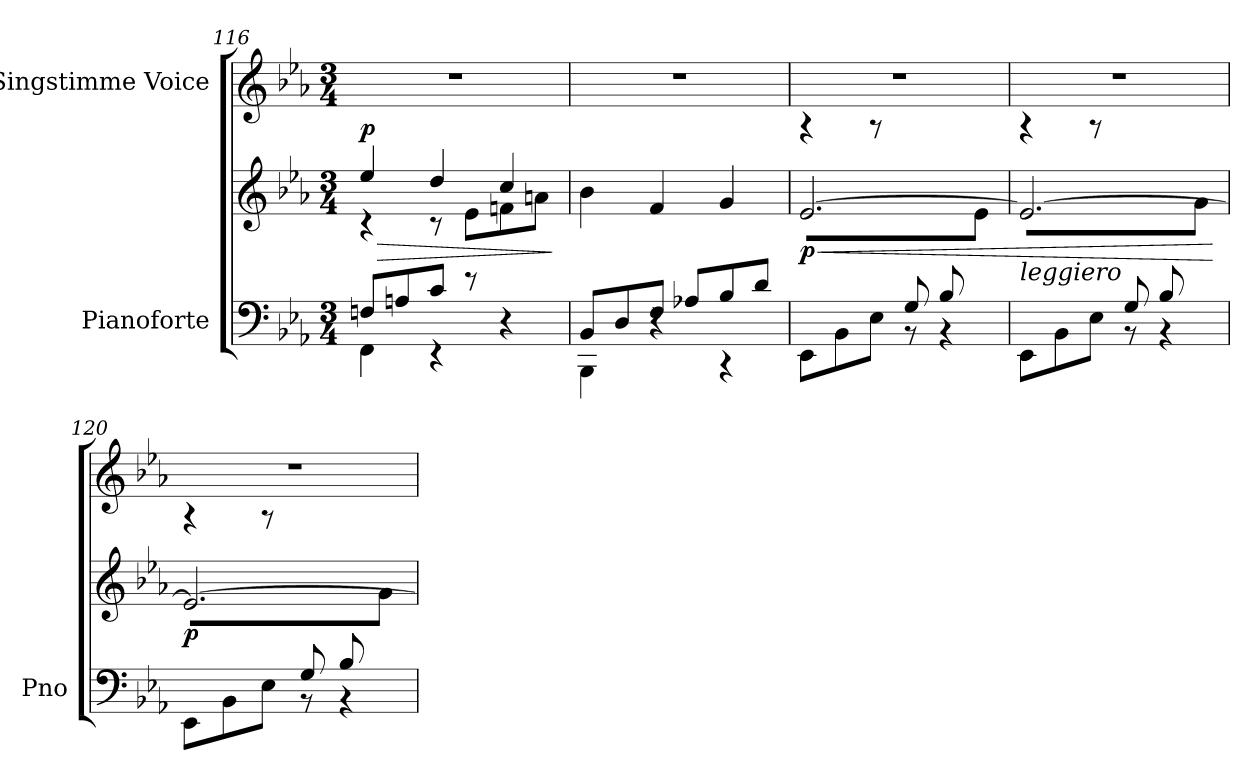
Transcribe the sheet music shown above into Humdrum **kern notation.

**kern	**kern	**dynam	**kern
*part2	*part2	*part2	*part1
*staff3	*staff2	*staff2/3	*staff1
*I"Pianoforte	*	*	*I"Singstimme Voice
*I'Pno	*	*	*
!!LO:LB:g=z
*clefF4	*clefG2	*	*clefG2
*k[b-e-a-]	*k[b-e-a-]	*	*k[b-e-a-]
*M3/4	*M3/4	*	*M3/4
=116	=116	=116	=116
*^	*	*	*
!	!	!	!LO:HP:b	!
*	*	*^	*	*
!	!	!	!	!LO:DY:n=1:a	!
8Fn/L	4FF\	4ee-/	4r	> p	2.r
8An/	.	.	.	.	.
8c/J	4r	4dd/	8r	.	.
8r	.	.	8e-\L	.	.
4ryy	4r	4cc/	8fn\	.	.
.	.	.	8an\J	.	.
*v	*v	*	*	*	*
*	*v	*v	*	*
.	.	]	.
=117	=117	=117	=117
*^	*	*	*
*	*^	*	*	*
4.ryy	8BB-/L	4BBB-\	4b-\	.	2.r
.	8D/	.	.	.	.
.	8F/J	4r	4f/	.	.
8A-X/L	4.rEEyy	.	.	.	.
8B-/	.	4r	4g/	.	.
8d/J	.	.	.	.	.
*	*v	*v	*	*	*
=118	=118	=118	=118	=118
!	!	!LO:TX:a:i:t=cantando	!	!
!	!	!	!LO:HP:b	!
*	*	*^	*	*
!	!	!	!	!LO:DY:n=1:b	!
4.ryy	8EE-\L	[2.e-/	4rggg	< p	2.r
.	8BB-\	.	.	.	.
.	8E-\J	.	8rggg	.	.
8G/L	8rBB	.	4ryy	.	.
8B-/	4rBB	.	.	.	.
8ryy	.	.	8e-\J	.	.
=119	=119	=119	=119	=119	=119
!	!	!LO:TX:b:i:t=leggiero	!	!	!
4.ryy	8EE-\L	2.e-/_	4rggg	.	2.r
.	8BB-\	.	.	.	.
.	8E-\J	.	8rggg	.	.
8G/L	8rBB	.	4ryy	.	.
8B-/	4rBB	.	.	.	.
8ryy	.	.	8g\J	.	.
*v	*v	*	*	*	*
*	*v	*v	*	*
.	.	[	.
=120	=120	=120	=120
*^	*^	*	*
!	!	!	!	!LO:DY:b	!
4.ryy	8EE-\L	2.e-/_	4rggg	p	2.r
.	8BB-\	.	.	.	.
.	8E-\J	.	8rggg	.	.
8G/L	8rBB	.	4ryy	.	.
8B-/	4rBB	.	.	.	.
8ryy	.	.	8g\J	.	.
*v	*v	*	*	*	*
*	*v	*v	*	*
=	=	=	=
*-	*-	*-	*-
